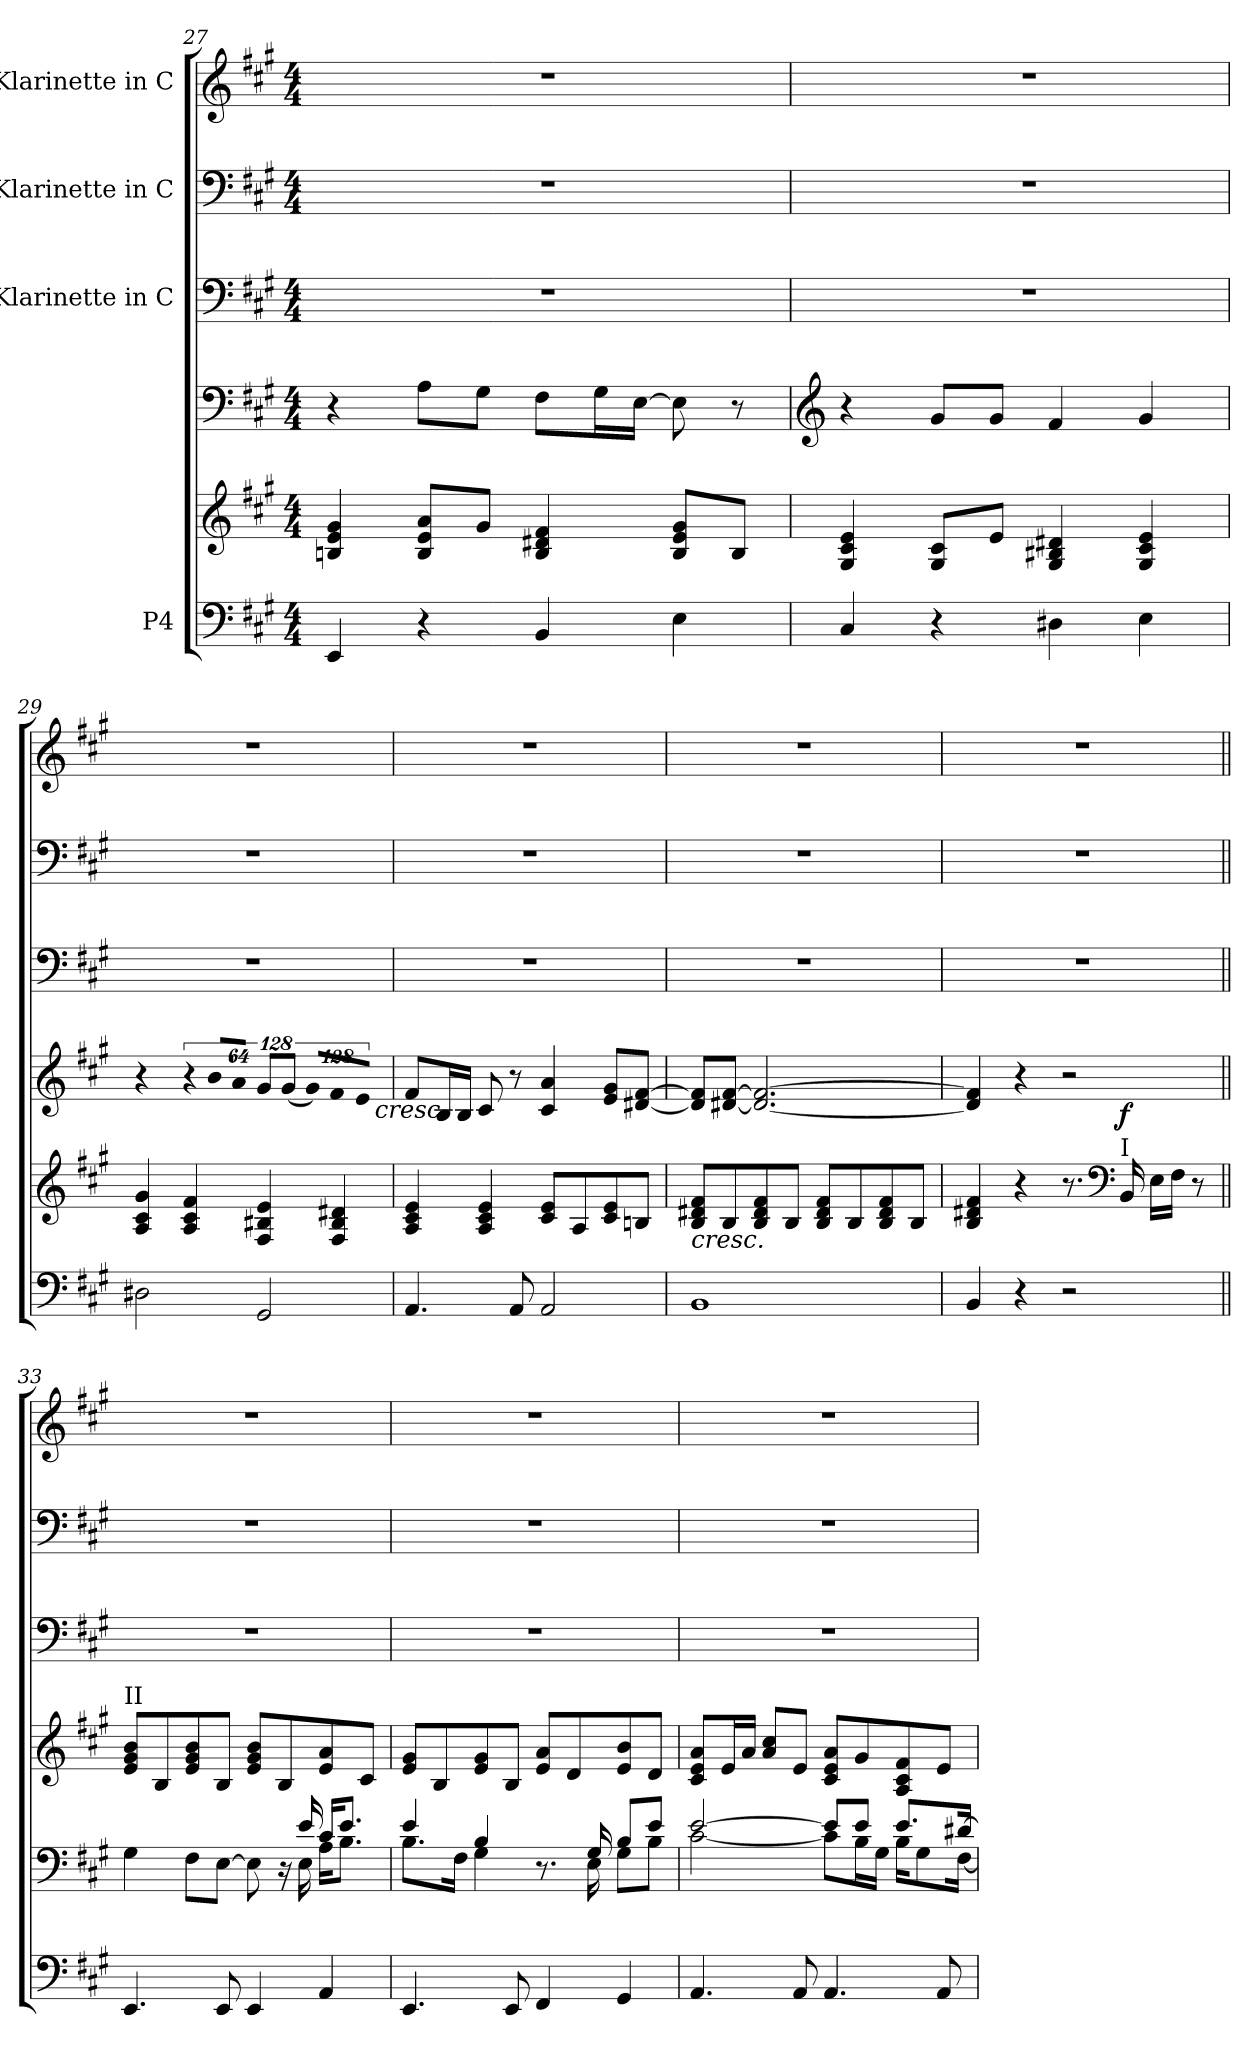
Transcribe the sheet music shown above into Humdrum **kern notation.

**kern	**kern	**kern	**dynam	**kern	**kern	**kern
*part4	*part4	*part4	*part4	*part3	*part2	*part1
*staff6	*staff5	*staff4	*staff4/5/6	*staff3	*staff2	*staff1
*I"P4	*	*	*	*I"Klarinette in C	*I"Klarinette in C	*I"Klarinette in C
*clefF4	*clefG2	*clefF4	*	*clefF4	*clefF4	*clefG2
*k[f#c#g#]	*k[f#c#g#]	*k[f#c#g#]	*	*k[f#c#g#]	*k[f#c#g#]	*k[f#c#g#]
*A:	*A:	*A:	*	*A:	*A:	*A:
*M4/4	*M4/4	*M4/4	*	*M4/4	*M4/4	*M4/4
=27	=27	=27	=27	=27	=27	=27
4EEi/	4Bni/ 4ei 4g#i	4r	.	1r	1r	1r
4r	8Bi/ 8ei 8aiL	8Ai\L	.	.	.	.
.	8g#i/J	8G#i\J	.	.	.	.
4BBi/	4Bi/ 4d#Xi 4f#i	8F#i\L	.	.	.	.
.	.	16G#i\L	.	.	.	.
.	.	[16Ei\JJ	.	.	.	.
4Ei\	8Bi/ 8ei 8g#iL	8Ei\]	.	.	.	.
.	8Bi/J	8r	.	.	.	.
=28	=28	=28	=28	=28	=28	=28
*	*	*clefG2	*	*	*	*
4C#i/	4G#i/ 4c#i 4ei	4r	.	1r	1r	1r
4r	8G#i/ 8c#iL	8g#i/L	.	.	.	.
.	8ei/J	8g#i/J	.	.	.	.
4D#Xi\	4G#i/ 4B#Xi 4d#Xi	4f#i/	.	.	.	.
4Ei\	4G#i/ 4c#i 4ei	4g#i/	.	.	.	.
=29	=29	=29	=29	=29	=29	=29
2D#Xi\	4Ai/ 4c#i 4g#i	4r	.	1r	1r	1r
!	!	!LO:N:vis=8	!	!	!	!
.	4Ai/ 4c#i 4f#i	1024%85r	[	.	.	.
!	!	!LO:N:vis=8	!	!	!	!
.	.	1024%85bi/L	.	.	.	.
!	!	!LO:N:vis=8	!	!	!	!
.	.	512%43ai/J	.	.	.	.
2GG#i/	4F#i/ 4B#Xi 4ei	8g#i/L	.	.	.	.
.	.	(8g#i/J	.	.	.	.
*	*	*Xbrackettup	*	*	*	*
!	!	!LO:N:vis=8	!	!	!	!
.	4F#i/ 4B#i 4d#Xi	1024%85g#i/L)	.	.	.	.
!	!	!LO:N:vis=8	!	!	!	!
.	.	1024%85f#i/	.	.	.	.
!	!	!LO:N:vis=8	!LO:HP:b	!	!	!
.	.	512%43ei/J	<	.	.	.
!!LO:LB:g=z
=30	=30	=30	=30	=30	=30	=30
4.AAi/	4Ai/ 4c#i 4ei	8f#i/L	.	1r	1r	1r
.	.	16Bi/L	.	.	.	.
.	.	16Bi/JJ	.	.	.	.
.	4Ai/ 4c#i 4ei	8c#i/	.	.	.	.
8AAi/	.	8r	.	.	.	.
2AAi/	8c#i/ 8eiL	4c#i/ 4ai	.	.	.	.
.	8Ai/	.	.	.	.	.
.	8c#i/ 8ei	8ei/ 8g#iL	.	.	.	.
.	8Bni/J	[8d#Xi/ [8f#iJ	.	.	.	.
=31	=31	=31	=31	=31	=31	=31
!	!	!	!LO:HP:b=2	!	!	!
1BBi	8Bi/ 8d#Xi 8f#iL	8d#i/] 8f#i]L	<	1r	1r	1r
.	8Bi/	[8d#Xi/ [8f#iJ	.	.	.	.
.	8Bi/ 8d#i 8f#i	2.d#i/_ 2.f#i_	.	.	.	.
.	8Bi/J	.	.	.	.	.
.	8Bi/ 8d#i 8f#iL	.	.	.	.	.
.	8Bi/	.	.	.	.	.
.	8Bi/ 8d#i 8f#i	.	.	.	.	.
.	8Bi/J	.	.	.	.	.
=32	=32	=32	=32	=32	=32	=32
4BBi/	4Bi/ 4d#Xi 4f#i	4d#i/] 4f#i]	.	1r	1r	1r
4r	4r	4r	.	.	.	.
2r	8.r	2r	.	.	.	.
*	*clefF4	*	*	*	*	*
!	!LO:TX:a:t=I	!	!	!	!	!
.	16BBi/	.	f	.	.	.
.	16Ei\LL	.	.	.	.	.
.	16F#i\JJ	.	.	.	.	.
.	8r	.	.	.	.	.
.	.	.	[	.	.	.
=33||	=33||	=33||	=33||	=33||	=33||	=33||
*	*^	*	*	*	*	*
!	!	!	!LO:TX:a:t=II	!	!	!	!
4.EEi/	4G#i\	2ryy	8ei/ 8g#i 8biL	.	1r	1r	1r
.	.	.	8Bi/	.	.	.	.
.	8F#i\L	.	8ei/ 8g#i 8bi	.	.	.	.
8EEi/	[8Ei\J	.	8Bi/J	.	.	.	.
4EEi/	8Ei\]	8ryy	8ei/ 8g#i 8biL	.	.	.	.
.	16r	16ryy	8Bi/	.	.	.	.
.	16ei/	16Ei\	.	.	.	.	.
4AAi/	16c#i/KL	16Ai\KL	8ei/ 8ai	.	.	.	.
.	8.ei/J	8.Bi\J	.	.	.	.	.
.	.	.	8c#i/J	.	.	.	.
!!LO:LB:g=z
=34	=34	=34	=34	=34	=34	=34	=34
4.EEi/	4ei/	8.Bi\L	8ei/ 8g#iL	.	1r	1r	1r
.	.	.	8Bi/	.	.	.	.
.	.	16F#i\Jk	.	.	.	.	.
.	4Bi/	4G#i\	8ei/ 8g#i	.	.	.	.
8EEi/	.	.	8Bi/J	.	.	.	.
4FF#i/	8.r	8.ryy	8ei/ 8aiL	.	.	.	.
.	.	.	8di/	.	.	.	.
.	16G#i/	16Ei\	.	.	.	.	.
4GG#i/	8Bi/L	8G#i\L	8ei/ 8bi	.	.	.	.
.	8ei/J	8Bi\J	8di/J	.	.	.	.
=35	=35	=35	=35	=35	=35	=35	=35
4.AAi/	[2ei/	[2c#i\	8c#i/ 8ei 8aiL	.	1r	1r	1r
.	.	.	16ei/L	.	.	.	.
.	.	.	16ai/JJ	.	.	.	.
.	.	.	8ai/ 8cc#iL	.	.	.	.
8AAi/	.	.	8ei/J	.	.	.	.
4.AAi/	8ei/L]	8c#i\L]	8c#i/ 8ei 8aiL	.	.	.	.
.	8ei/J	16Bi\L	8g#i/	.	.	.	.
.	.	16G#i\JJ	.	.	.	.	.
.	8.ei/L	16Bi\KL	8Ai/ 8c#i 8f#i	.	.	.	.
.	.	8G#i\	.	.	.	.	.
8AAi/	.	.	8ei/J	.	.	.	.
.	[16d#Xi/Jk	[16F#i\Jk	.	.	.	.	.
*	*v	*v	*	*	*	*	*
=	=	=	=	=	=	=
*-	*-	*-	*-	*-	*-	*-
